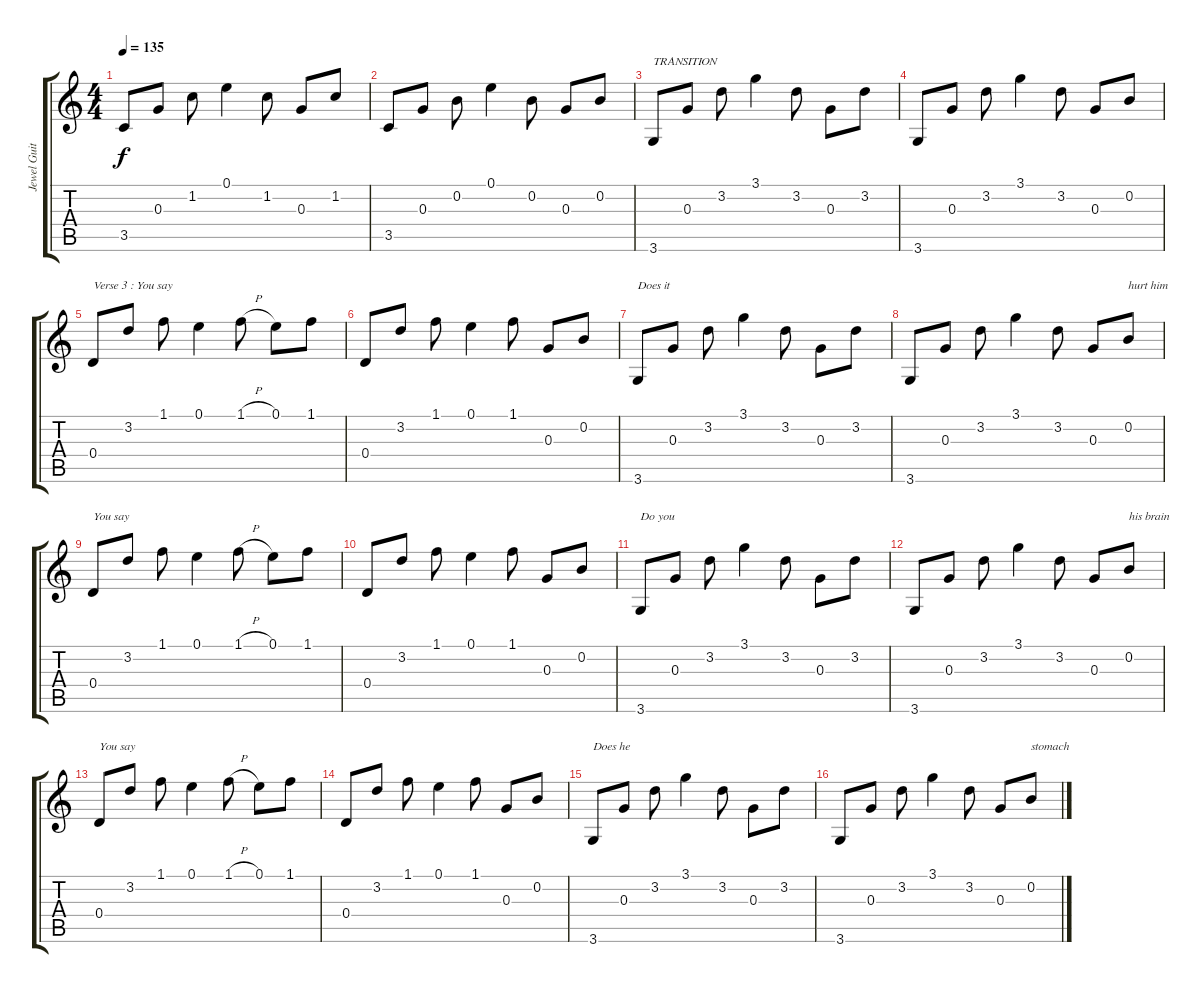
\track ("Jewel Guitar" "Jewel Guit") {instrument acousticguitarsteel}
\staff {score tabs}
\tuning (E4 B3 G3 D3 A2 E2) {hide}
\ts (4 4)
\tempo 135
\clef g2
\ks c
3.5.8{dy f} 0.3.8 1.2.8 0.1.4 1.2.8 0.3.8 1.2.8 |
3.5.8 0.3.8 0.2.8 0.1.4 0.2.8 0.3.8 0.2.8 |
3.6.8{txt "TRANSITION"} 0.3.8 3.2.8 3.1.4 3.2.8 0.3.8 3.2.8 |
3.6.8 0.3.8 3.2.8 3.1.4 3.2.8 0.3.8 0.2.8 |
0.4.8{txt "Verse 3 : You say"} 3.2.8 1.1.8 0.1.4 1.1{h}.8 0.1.8 1.1.8 |
0.4.8 3.2.8 1.1.8 0.1.4 1.1.8 0.3.8 0.2.8 |
3.6.8{txt "Does it"} 0.3.8 3.2.8 3.1.4 3.2.8 0.3.8 3.2.8 |
3.6.8 0.3.8 3.2.8 3.1.4 3.2.8 0.3.8 0.2.8{txt "hurt him"} |
0.4.8{txt "You say"} 3.2.8 1.1.8 0.1.4 1.1{h}.8 0.1.8 1.1.8 |
0.4.8 3.2.8 1.1.8 0.1.4 1.1.8 0.3.8 0.2.8 |
3.6.8{txt "Do you"} 0.3.8 3.2.8 3.1.4 3.2.8 0.3.8 3.2.8 |
3.6.8 0.3.8 3.2.8 3.1.4 3.2.8 0.3.8 0.2.8{txt "his brain"} |
0.4.8{txt "You say"} 3.2.8 1.1.8 0.1.4 1.1{h}.8 0.1.8 1.1.8 |
0.4.8 3.2.8 1.1.8 0.1.4 1.1.8 0.3.8 0.2.8 |
3.6.8{txt "Does he"} 0.3.8 3.2.8 3.1.4 3.2.8 0.3.8 3.2.8 |
3.6.8 0.3.8 3.2.8 3.1.4 3.2.8 0.3.8 0.2.8{txt "stomach"}
